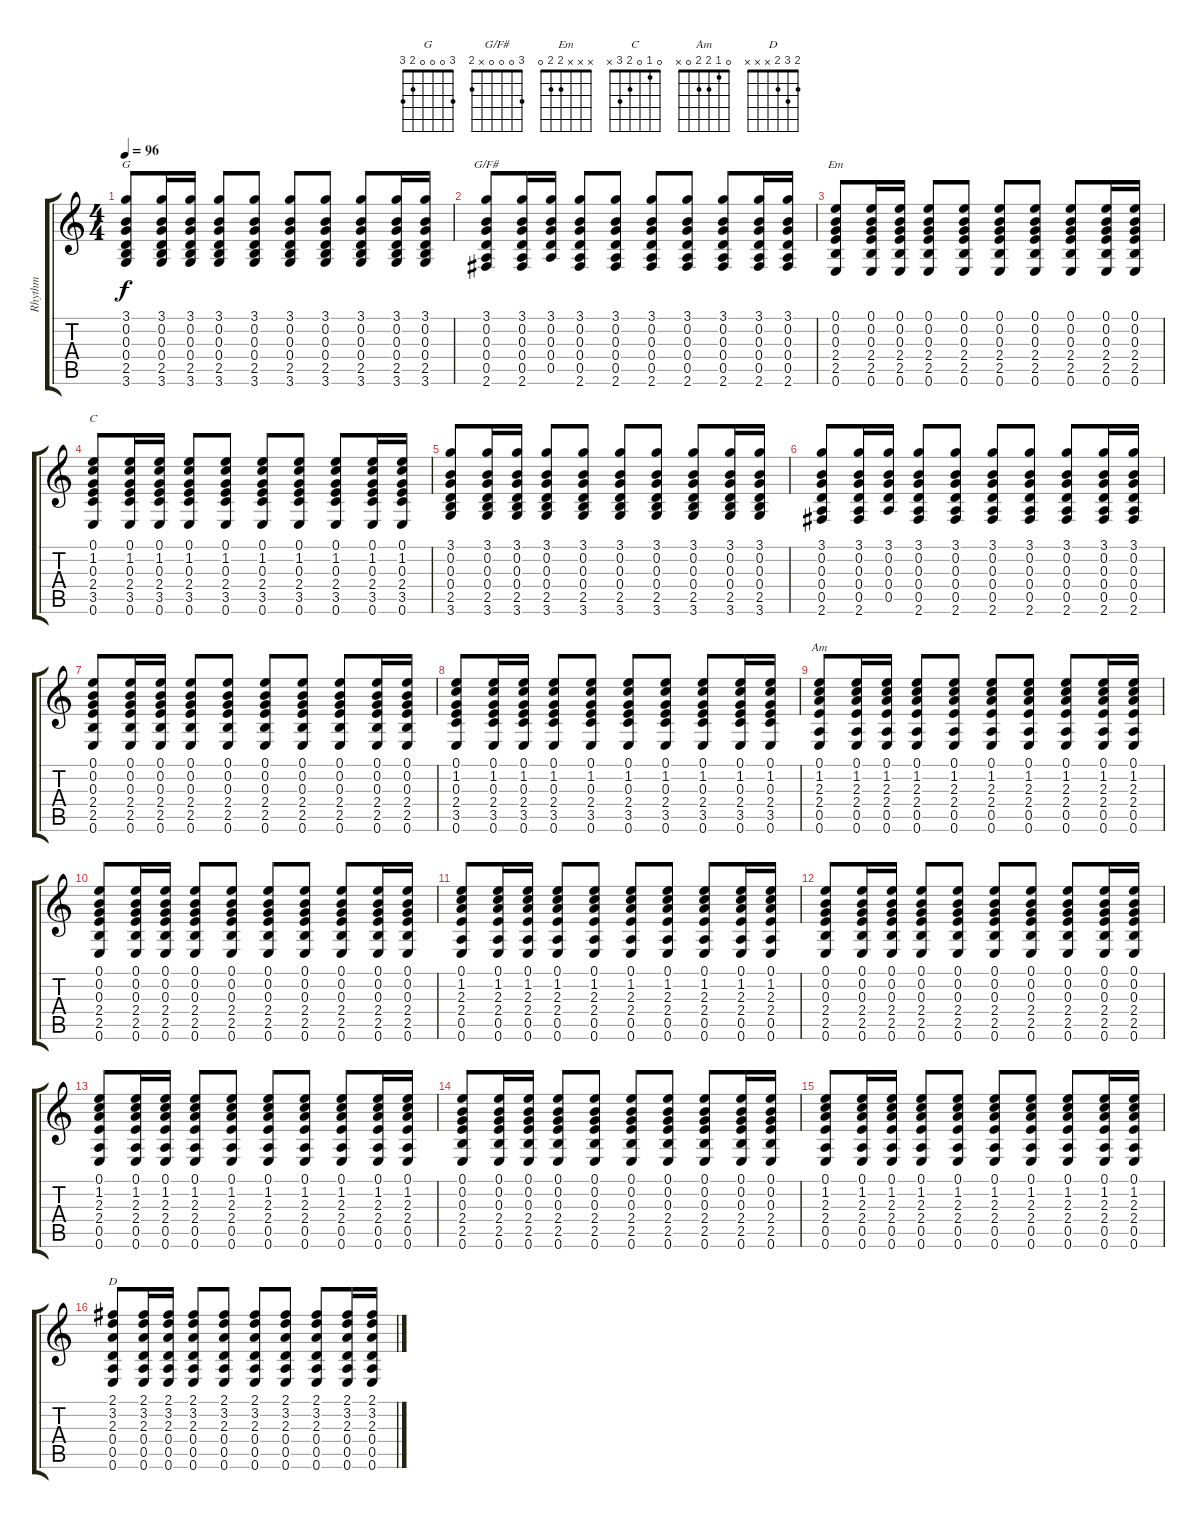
\track ("Rhythm" "Rhythm") {instrument distortionguitar}
\staff {score tabs}
\tuning (E4 B3 G3 D3 A2 E2) {hide}
\chord ("G" 3 0 0 0 2 3)
\chord ("G/F#" 3 0 0 0 x 2)
\chord ("Em" x x x 2 2 0)
\chord ("C" 0 1 0 2 3 x)
\chord ("Am" 0 1 2 2 0 x)
\chord ("D" 2 3 2 x x x)
\ts (4 4)
\tempo 96
\clef g2
\ks c
(3.1 0.2 0.3 0.4 2.5 3.6).8{ch "G" dy f instrument distortionguitar} (3.1 0.2 0.3 0.4 2.5 3.6).16 (3.1 0.2 0.3 0.4 2.5 3.6).16{txt ""} (3.1 0.2 0.3 0.4 2.5 3.6).8 (3.1 0.2 0.3 0.4 2.5 3.6).8 (3.1 0.2 0.3 0.4 2.5 3.6).8 (3.1 0.2 0.3 0.4 2.5 3.6).8 (3.1 0.2 0.3 0.4 2.5 3.6).8 (3.1 0.2 0.3 0.4 2.5 3.6).16 (3.1 0.2 0.3 0.4 2.5 3.6).16 |
(3.1 0.2 0.3 0.4 0.5 2.6).8{ch "G/F#"} (3.1 0.2 0.3 0.4 0.5 2.6).16 (3.1 0.2 0.3 0.4 0.5).16 (3.1 0.2 0.3 0.4 0.5 2.6).8 (3.1 0.2 0.3 0.4 0.5 2.6).8 (3.1 0.2 0.3 0.4 0.5 2.6).8 (3.1 0.2 0.3 0.4 0.5 2.6).8 (3.1 0.2 0.3 0.4 0.5 2.6).8 (3.1 0.2 0.3 0.4 0.5 2.6).16 (3.1 0.2 0.3 0.4 0.5 2.6).16 |
(0.1 0.2 0.3 2.4 2.5 0.6).8{ch "Em"} (0.1 0.2 0.3 2.4 2.5 0.6).16 (0.1 0.2 0.3 2.4 2.5 0.6).16 (0.1 0.2 0.3 2.4 2.5 0.6).8 (0.1 0.2 0.3 2.4 2.5 0.6).8 (0.1 0.2 0.3 2.4 2.5 0.6).8 (0.1 0.2 0.3 2.4 2.5 0.6).8 (0.1 0.2 0.3 2.4 2.5 0.6).8 (0.1 0.2 0.3 2.4 2.5 0.6).16 (0.1 0.2 0.3 2.4 2.5 0.6).16 |
(0.1 1.2 0.3 2.4 3.5 0.6).8{ch "C"} (0.1 1.2 0.3 2.4 3.5 0.6).16 (0.1 1.2 0.3 2.4 3.5 0.6).16 (0.1 1.2 0.3 2.4 3.5 0.6).8 (0.1 1.2 0.3 2.4 3.5 0.6).8 (0.1 1.2 0.3 2.4 3.5 0.6).8 (0.1 1.2 0.3 2.4 3.5 0.6).8 (0.1 1.2 0.3 2.4 3.5 0.6).8 (0.1 1.2 0.3 2.4 3.5 0.6).16 (0.1 1.2 0.3 2.4 3.5 0.6).16 |
(3.1 0.2 0.3 0.4 2.5 3.6).8 (3.1 0.2 0.3 0.4 2.5 3.6).16 (3.1 0.2 0.3 0.4 2.5 3.6).16 (3.1 0.2 0.3 0.4 2.5 3.6).8 (3.1 0.2 0.3 0.4 2.5 3.6).8 (3.1 0.2 0.3 0.4 2.5 3.6).8 (3.1 0.2 0.3 0.4 2.5 3.6).8 (3.1 0.2 0.3 0.4 2.5 3.6).8 (3.1 0.2 0.3 0.4 2.5 3.6).16 (3.1 0.2 0.3 0.4 2.5 3.6).16 |
(3.1 0.2 0.3 0.4 0.5 2.6).8 (3.1 0.2 0.3 0.4 0.5 2.6).16 (3.1 0.2 0.3 0.4 0.5).16 (3.1 0.2 0.3 0.4 0.5 2.6).8 (3.1 0.2 0.3 0.4 0.5 2.6).8 (3.1 0.2 0.3 0.4 0.5 2.6).8 (3.1 0.2 0.3 0.4 0.5 2.6).8 (3.1 0.2 0.3 0.4 0.5 2.6).8 (3.1 0.2 0.3 0.4 0.5 2.6).16 (3.1 0.2 0.3 0.4 0.5 2.6).16 |
(0.1 0.2 0.3 2.4 2.5 0.6).8 (0.1 0.2 0.3 2.4 2.5 0.6).16 (0.1 0.2 0.3 2.4 2.5 0.6).16 (0.1 0.2 0.3 2.4 2.5 0.6).8 (0.1 0.2 0.3 2.4 2.5 0.6).8 (0.1 0.2 0.3 2.4 2.5 0.6).8 (0.1 0.2 0.3 2.4 2.5 0.6).8 (0.1 0.2 0.3 2.4 2.5 0.6).8 (0.1 0.2 0.3 2.4 2.5 0.6).16 (0.1 0.2 0.3 2.4 2.5 0.6).16 |
(0.1 1.2 0.3 2.4 3.5 0.6).8 (0.1 1.2 0.3 2.4 3.5 0.6).16 (0.1 1.2 0.3 2.4 3.5 0.6).16 (0.1 1.2 0.3 2.4 3.5 0.6).8 (0.1 1.2 0.3 2.4 3.5 0.6).8 (0.1 1.2 0.3 2.4 3.5 0.6).8 (0.1 1.2 0.3 2.4 3.5 0.6).8 (0.1 1.2 0.3 2.4 3.5 0.6).8 (0.1 1.2 0.3 2.4 3.5 0.6).16 (0.1 1.2 0.3 2.4 3.5 0.6).16 |
(0.1 1.2 2.3 2.4 0.5 0.6).8{ch "Am"} (0.1 1.2 2.3 2.4 0.5 0.6).16 (0.1 1.2 2.3 2.4 0.5 0.6).16 (0.1 1.2 2.3 2.4 0.5 0.6).8 (0.1 1.2 2.3 2.4 0.5 0.6).8 (0.1 1.2 2.3 2.4 0.5 0.6).8 (0.1 1.2 2.3 2.4 0.5 0.6).8 (0.1 1.2 2.3 2.4 0.5 0.6).8 (0.1 1.2 2.3 2.4 0.5 0.6).16 (0.1 1.2 2.3 2.4 0.5 0.6).16 |
(0.1 0.2 0.3 2.4 2.5 0.6).8 (0.1 0.2 0.3 2.4 2.5 0.6).16 (0.1 0.2 0.3 2.4 2.5 0.6).16 (0.1 0.2 0.3 2.4 2.5 0.6).8 (0.1 0.2 0.3 2.4 2.5 0.6).8 (0.1 0.2 0.3 2.4 2.5 0.6).8 (0.1 0.2 0.3 2.4 2.5 0.6).8 (0.1 0.2 0.3 2.4 2.5 0.6).8 (0.1 0.2 0.3 2.4 2.5 0.6).16 (0.1 0.2 0.3 2.4 2.5 0.6).16 |
(0.1 1.2 2.3 2.4 0.5 0.6).8 (0.1 1.2 2.3 2.4 0.5 0.6).16 (0.1 1.2 2.3 2.4 0.5 0.6).16 (0.1 1.2 2.3 2.4 0.5 0.6).8 (0.1 1.2 2.3 2.4 0.5 0.6).8 (0.1 1.2 2.3 2.4 0.5 0.6).8 (0.1 1.2 2.3 2.4 0.5 0.6).8 (0.1 1.2 2.3 2.4 0.5 0.6).8 (0.1 1.2 2.3 2.4 0.5 0.6).16 (0.1 1.2 2.3 2.4 0.5 0.6).16 |
(0.1 0.2 0.3 2.4 2.5 0.6).8 (0.1 0.2 0.3 2.4 2.5 0.6).16 (0.1 0.2 0.3 2.4 2.5 0.6).16 (0.1 0.2 0.3 2.4 2.5 0.6).8 (0.1 0.2 0.3 2.4 2.5 0.6).8 (0.1 0.2 0.3 2.4 2.5 0.6).8 (0.1 0.2 0.3 2.4 2.5 0.6).8 (0.1 0.2 0.3 2.4 2.5 0.6).8 (0.1 0.2 0.3 2.4 2.5 0.6).16 (0.1 0.2 0.3 2.4 2.5 0.6).16 |
(0.1 1.2 2.3 2.4 0.5 0.6).8 (0.1 1.2 2.3 2.4 0.5 0.6).16 (0.1 1.2 2.3 2.4 0.5 0.6).16 (0.1 1.2 2.3 2.4 0.5 0.6).8 (0.1 1.2 2.3 2.4 0.5 0.6).8 (0.1 1.2 2.3 2.4 0.5 0.6).8 (0.1 1.2 2.3 2.4 0.5 0.6).8 (0.1 1.2 2.3 2.4 0.5 0.6).8 (0.1 1.2 2.3 2.4 0.5 0.6).16 (0.1 1.2 2.3 2.4 0.5 0.6).16 |
(0.1 0.2 0.3 2.4 2.5 0.6).8 (0.1 0.2 0.3 2.4 2.5 0.6).16 (0.1 0.2 0.3 2.4 2.5 0.6).16 (0.1 0.2 0.3 2.4 2.5 0.6).8 (0.1 0.2 0.3 2.4 2.5 0.6).8 (0.1 0.2 0.3 2.4 2.5 0.6).8 (0.1 0.2 0.3 2.4 2.5 0.6).8 (0.1 0.2 0.3 2.4 2.5 0.6).8 (0.1 0.2 0.3 2.4 2.5 0.6).16 (0.1 0.2 0.3 2.4 2.5 0.6).16 |
(0.1 1.2 2.3 2.4 0.5 0.6).8 (0.1 1.2 2.3 2.4 0.5 0.6).16 (0.1 1.2 2.3 2.4 0.5 0.6).16 (0.1 1.2 2.3 2.4 0.5 0.6).8 (0.1 1.2 2.3 2.4 0.5 0.6).8 (0.1 1.2 2.3 2.4 0.5 0.6).8 (0.1 1.2 2.3 2.4 0.5 0.6).8 (0.1 1.2 2.3 2.4 0.5 0.6).8 (0.1 1.2 2.3 2.4 0.5 0.6).16 (0.1 1.2 2.3 2.4 0.5 0.6).16 |
(2.1 3.2 2.3 0.4 0.5 0.6).8{ch "D"} (2.1 3.2 2.3 0.4 0.5 0.6).16 (2.1 3.2 2.3 0.4 0.5 0.6).16 (2.1 3.2 2.3 0.4 0.5 0.6).8 (2.1 3.2 2.3 0.4 0.5 0.6).8 (2.1 3.2 2.3 0.4 0.5 0.6).8 (2.1 3.2 2.3 0.4 0.5 0.6).8 (2.1 3.2 2.3 0.4 0.5 0.6).8 (2.1 3.2 2.3 0.4 0.5 0.6).16 (2.1 3.2 2.3 0.4 0.5 0.6).16
